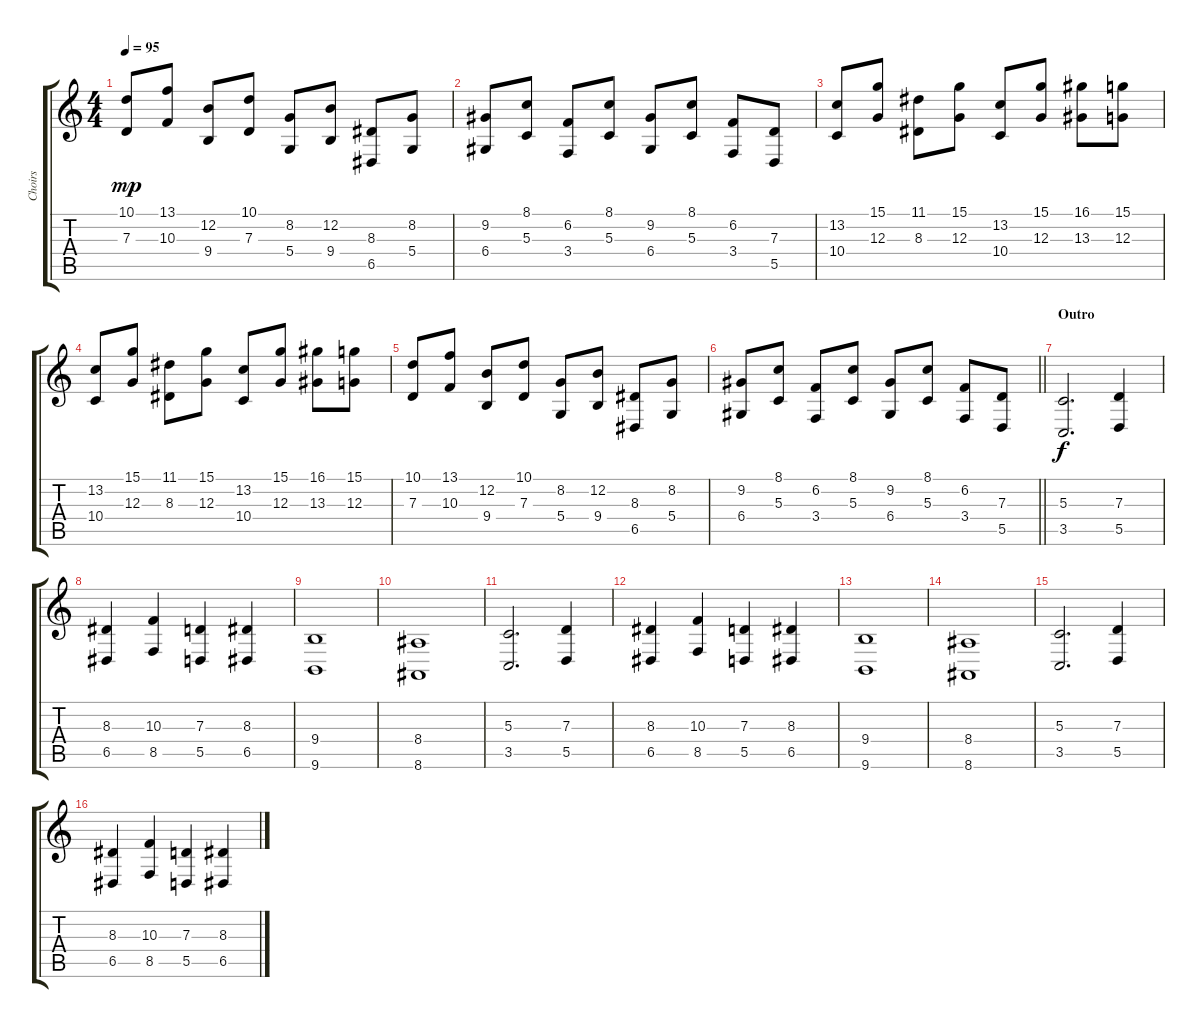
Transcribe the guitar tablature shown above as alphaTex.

\track ("Choirs" "Choirs") {instrument choiraahs}
\staff {score tabs}
\tuning (E4 B3 G3 D3 A2 D2) {hide}
\ts (4 4)
\tempo 95
\clef g2
\ks c
(10.1 7.3).8{dy mp} (13.1 10.3).8 (12.2 9.4).8 (10.1 7.3).8 (8.2 5.4).8 (12.2 9.4).8 (8.3 6.5).8 (8.2 5.4).8 |
(9.2 6.4).8 (8.1 5.3).8 (6.2 3.4).8 (8.1 5.3).8 (9.2 6.4).8 (8.1 5.3).8 (6.2 3.4).8 (7.3 5.5).8 |
(13.2 10.4).8{instrument harpsichord} (15.1 12.3).8 (11.1 8.3).8 (15.1 12.3).8 (13.2 10.4).8 (15.1 12.3).8 (16.1 13.3).8 (15.1 12.3).8 |
(13.2 10.4).8 (15.1 12.3).8 (11.1 8.3).8 (15.1 12.3).8 (13.2 10.4).8 (15.1 12.3).8 (16.1 13.3).8 (15.1 12.3).8 |
(10.1 7.3).8 (13.1 10.3).8 (12.2 9.4).8 (10.1 7.3).8 (8.2 5.4).8 (12.2 9.4).8 (8.3 6.5).8 (8.2 5.4).8 |
\barLineRight lightlight
(9.2 6.4).8 (8.1 5.3).8 (6.2 3.4).8 (8.1 5.3).8 (9.2 6.4).8 (8.1 5.3).8 (6.2 3.4).8 (7.3 5.5).8 |
\section ("" "Outro")
(5.3 3.5).2{d dy f volume 16 balance 8 instrument choiraahs} (7.3 5.5).4 |
(8.3 6.5).4 (10.3 8.5).4 (7.3 5.5).4 (8.3 6.5).4 |
(9.4 9.6).1 |
(8.4 8.6).1 |
(5.3 3.5).2{d} (7.3 5.5).4 |
(8.3 6.5).4 (10.3 8.5).4 (7.3 5.5).4 (8.3 6.5).4 |
(9.4 9.6).1 |
(8.4 8.6).1 |
(5.3 3.5).2{d} (7.3 5.5).4 |
(8.3 6.5).4 (10.3 8.5).4 (7.3 5.5).4 (8.3 6.5).4
